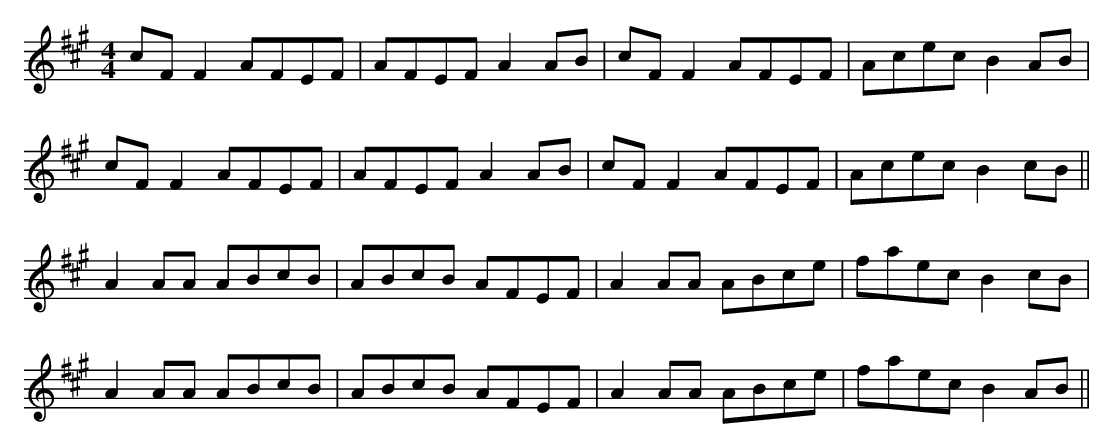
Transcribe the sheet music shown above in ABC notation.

X:1
M:4/4
K:A
cF F2 AFEF|AFEF A2 AB|cF F2 AFEF|Acec B2 AB|
cF F2 AFEF|AFEF A2 AB|cF F2 AFEF|Acec B2 cB||
A2 AA ABcB|ABcB AFEF|A2 AA ABce|faec B2 cB|
A2 AA ABcB|ABcB AFEF|A2 AA ABce|faec B2 AB||
